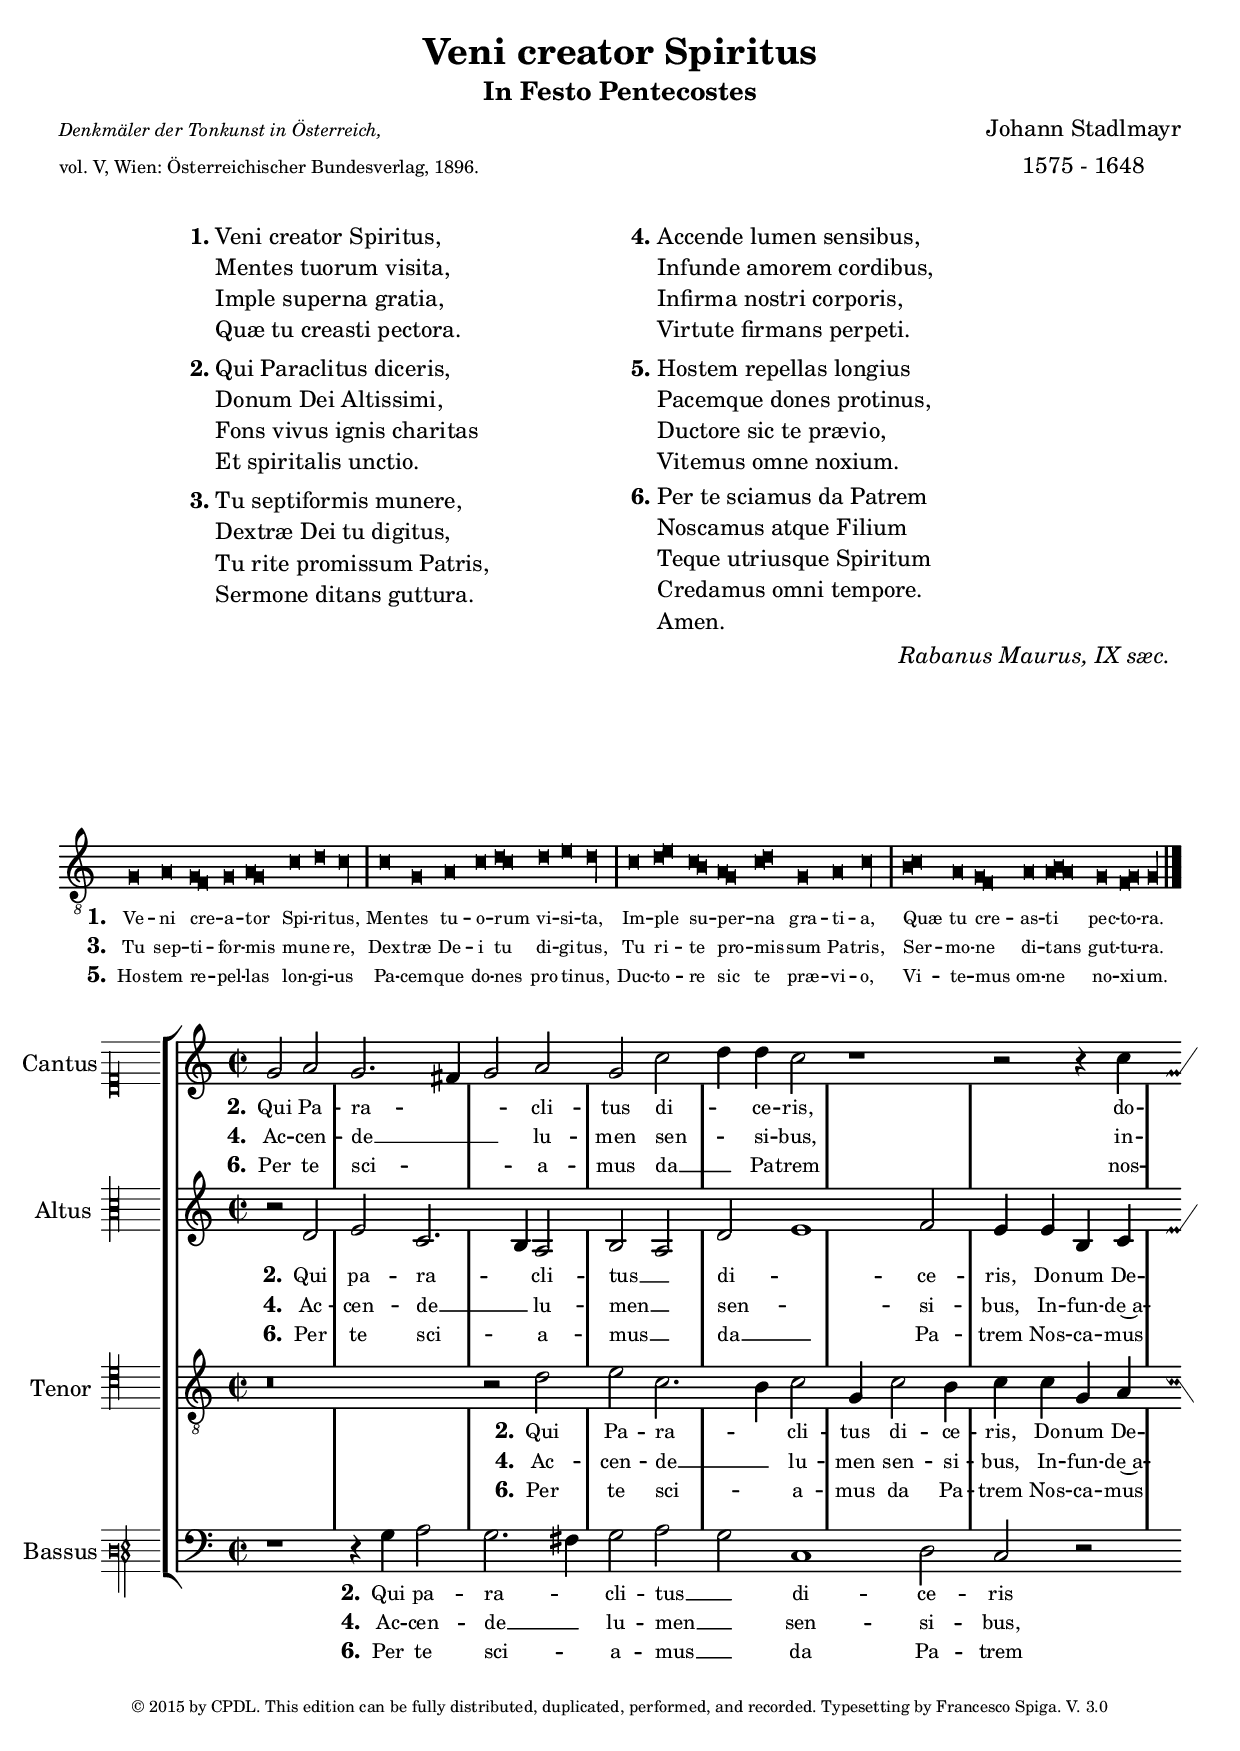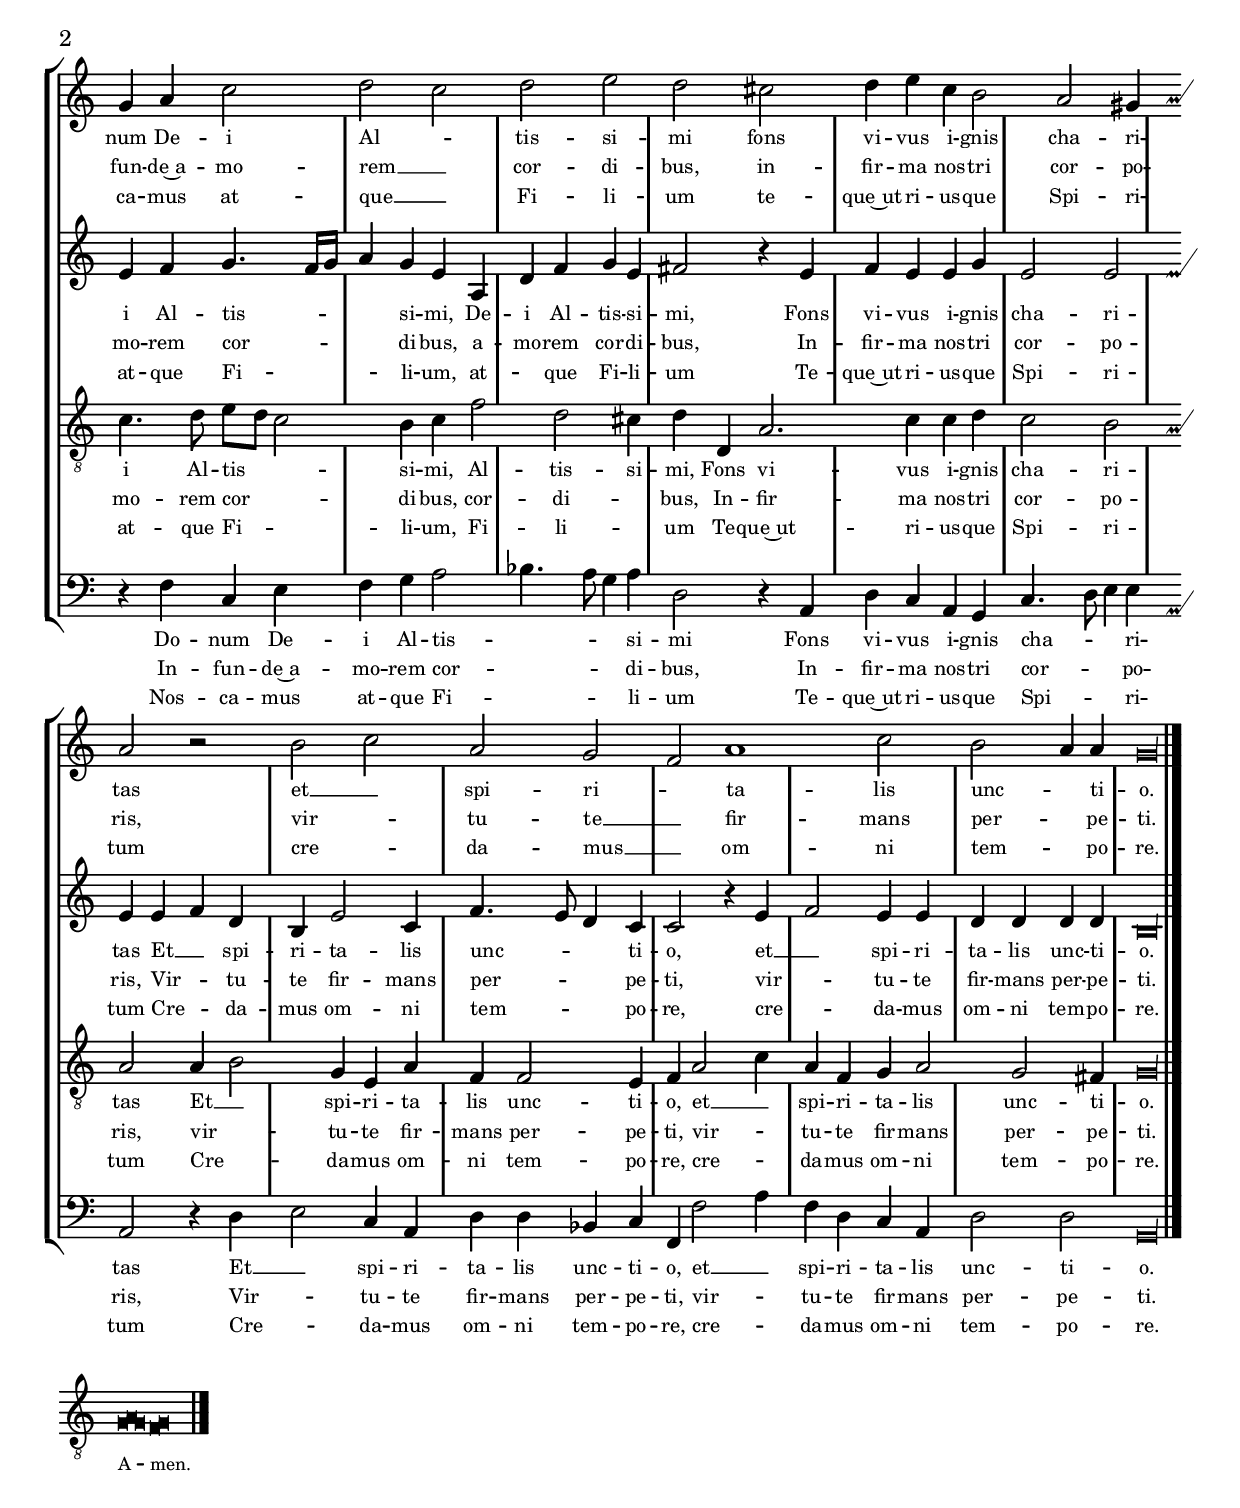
\version "2.18.2"
\include "gregorian.ly"

incipit =
#(define-music-function (parser location incipit-music) (ly:music?)
#{
\once \override Staff.InstrumentName.self-alignment-X = #RIGHT
\once \override Staff.InstrumentName.self-alignment-Y = ##f
\once \override Staff.InstrumentName.padding = #0.3
\once \override Staff.InstrumentName.stencil =
#(lambda (grob)
(let* ((instrument-name (ly:grob-property grob 'long-text)))
(set! (ly:grob-property grob 'long-text)
#{ \markup
\score
{
{ \context MensuralStaff \with {
instrumentName = #instrument-name
\remove "Time_signature_engraver"
} $incipit-music
}

\layout { $(ly:grob-layout grob)
line-width = \indent
indent =
% primitive-eval is probably easiest for
% escaping lexical closure and evaluating
% everything respective to (current-module).
#(primitive-eval
'(or (false-if-exception (- indent incipit-width))
(* 0.5 indent)))
ragged-right = ##f
ragged-last = ##f
system-count = #1 }
}
#})
(system-start-text::print grob)))
#}) 

global = {
  \set Score.skipBars = ##t

 
  \once \override Staff.Clef.full-size-change = ##t
  \set Staff.forceClef = ##t
  \key c \major
  \time 2/2
  \override Voice.NoteHead.style = #'default
  \override Voice.Rest.style = #'default

  % Setting printKeyCancellation back to #t must not
  % occur in the first bar after the incipit.  Dto. for forceClef.
  % Therefore, we need an extra \skip.
  \set Staff.printKeyCancellation = ##t
  \set Staff.forceClef = ##f
  
  \skip 1*20
 
  
  % let finis bar go through all staves
  \override Staff.BarLine.transparent = ##f

  % finis bar
  \bar "|." \stopStaff
}


melodia = \relative c' {  \override Voice.NoteHead.style = #'blackpetrucci
   \cadenzaOn
    \clef "G_8"
    g\breve a \[g\longa\melisma f\]\melismaEnd g\breve \[a\longa\melisma g\]\melismaEnd
    c\breve d  c\longa \bar "|"
    c\breve g a c \[d\longa\melisma c\]\melismaEnd d\breve e  d\longa \bar "|"
    c\breve \[d\melisma  e\]\melismaEnd \[c\longa\melisma  b\]\melismaEnd \[a\melisma  g\]\melismaEnd
    \[c\breve\melisma  d\]\melismaEnd g, a  c\longa \bar "|"
    \[b\breve\melisma  c\]\melismaEnd a \[g\longa\melisma  f\]\melismaEnd a\breve 
    \[a\melisma  b \pes a\longa\]\melismaEnd g\breve \[f\melisma  g\]\melismaEnd  g\longa \bar "|."
   
  
  
}

melodiab = \relative c' { \override Voice.NoteHead.style = #'blackpetrucci
   \cadenzaOn
    \clef "G_8"
    \[g\breve\melisma a g\longa\]\melismaEnd \[  f\breve\melisma   g \]\melismaEnd \bar "|."
   
}

testo = \lyricmode { \set stanza = "1." Ve -- ni cre -- a  -- tor Spi -- ri -- tus,
                     Men -- tes tu -- o -- rum vi -- si -- ta,
                     Im -- ple su -- per -- na gra -- ti -- a,
                     Quæ tu cre -- as -- ti pec -- to -- ra.
}


testoa = \lyricmode { \set stanza = "3." 
                     
                     Tu sep -- ti -- for -- mis mu -- ne -- re,
                     
                     Dex -- træ De -- i tu di -- gi -- tus,
                     Tu ri -- te pro -- mis -- sum Pa -- tris, 
                     Ser -- mo -- ne di -- tans gut -- tu -- ra.
}


testob = \lyricmode { \set stanza = "5." 
                     
                     Hos -- tem re -- pel -- las lon -- gi -- us
                     Pa -- cem -- que do -- nes pro -- ti -- nus,
                     Duc -- to -- re sic te præ -- vi -- o,
                     Vi -- te -- mus om -- ne no -- xi -- um.
}

amen = \lyricmode { A -- men.
}


discantusNotes = {
  \relative c'' {
    \set Staff.instrumentName = #"Cantus"
    \set Staff.midiInstrument = "trumpet"

   
    \clef "treble"
     \override NoteHead.style = #'baroque
    g2 a
    g2.( fis4
    g2) a
    g c2(
    d4) d c2
    r1
    r2 r4 c
    g a c2
    d( c)
    d e
    d cis
    d4 e c b2
    a2 gis4 \break
    a2 r2
    b( c) 
    a g(
    f) a1
    c2
    b( a4) a
    g\longa*1/4
    
     
  
  }
}

discantusLyrics = \lyricmode { 
  
\set stanza = "2."
  
Qui Pa -- ra -- cli -- tus di -- ce -- ris,
do -- num De -- i Al -- tis -- si -- mi
fons vi -- vus i -- gnis cha -- ri -- tas
et __ spi -- ri -- ta -- lis unc -- ti -- o.
  
 
}


discantusLyricsa = \lyricmode {
  
\set stanza = "4."
  
Ac -- cen -- de __ lu -- men sen -- si -- bus,
in -- fun -- de~a -- mo -- rem __ cor -- di -- bus,
in -- fir -- ma nos -- tri cor -- po -- ris,
vir -- tu -- te __ fir -- mans per -- pe -- ti.
 
}

discantusLyricsb = \lyricmode { 
  
\set stanza = "6."
  
Per te sci -- a -- mus da __ Pa -- trem
nos -- ca -- mus at -- que __ Fi -- li -- um
te -- que~ut -- ri -- us -- que Spi -- ri -- tum
cre -- da -- mus __ om -- ni tem -- po -- re.
 
}

altusNotes = {
  \relative c' {
    \set Staff.instrumentName = #"Altus "
    \set Staff.midiInstrument = "trumpet"
    
    \clef "treble"
     \override NoteHead.style = #'baroque
     
     r2 d
     e c2.(
     b4) a2
     b( a)
     d( e1)
     f2
     e4 e b c
     e f g4.( f16 g
     a4) g e a,
     d f g e
     fis2 r4 e
     f e e g
     e2 e
     e4 e(f) d
     b e2 c4
     f4.( e8 d4) c
     c2 r4 e(
     f2) e4 e
     d4 d d d
     b\longa*1/4
     
     
     
     
     
     
  
  }
}

altusLyrics = \lyricmode { \set stanza = "2."
  
Qui pa -- ra -- cli -- tus __ di -- ce -- ris,
Do -- num De -- i Al -- tis -- si -- mi, De -- i Al -- tis -- si -- mi,
Fons vi -- vus i -- gnis cha -- ri -- tas
Et __ spi -- ri -- ta -- lis unc -- ti -- o,
et __ spi -- ri -- ta -- lis unc -- ti -- o.
 
}

altusLyricsa = \lyricmode { \set stanza = "4."
  
Ac -- cen -- de __ lu -- men __ sen -- si -- bus,
In -- fun -- de~a -- mo -- rem cor -- di -- bus, a -- mo -- rem cor -- di -- bus,
In -- fir -- ma nos -- tri cor -- po -- ris,
Vir -- tu -- te fir -- mans per -- pe -- ti,
vir -- tu -- te fir -- mans per -- pe -- ti.
  
 
}

altusLyricsb = \lyricmode { \set stanza = "6."
  
Per te sci -- a -- mus __ da __ Pa -- trem
Nos -- ca -- mus at -- que Fi -- li -- um, at -- \skip 1 que Fi -- li -- um
Te -- que~ut -- ri -- us -- que Spi -- ri -- tum
Cre -- da -- mus om -- ni tem -- po -- re,
cre -- da -- mus om -- ni tem -- po -- re.
 
}

tenorNotes = {
  \relative c' {
    \set Staff.instrumentName = #"Tenor "
    \set Staff.midiInstrument = "trombone"

   
    \clef "G_8"
     \override NoteHead.style = #'baroque
   r\breve
   r2 d
   e c2.( b4)
   c2
   g4 c2 b4
   c4 c g a
   c4. d8 e( d c2)
   b4 c f2
   d2 cis4
   d d,
   a'2.
   c4 c d
   c2 b
   a2 a4( b2)
   g4 e a
   f4 f2 e4
   f4 a2( c4)
   a4 f g a2
   g fis4
   g\longa*1/4
   
   
   
    
    
    
  
  }
}

tenorLyrics = \lyricmode { \set stanza = "2."
  
Qui Pa -- ra -- cli -- tus di -- ce -- ris,
Do -- num De -- i Al -- tis -- si -- mi, Al -- tis -- si -- mi,
Fons vi -- vus i -- gnis cha -- ri -- tas
Et __ spi -- ri -- ta -- lis unc -- ti -- o,
et __ spi -- ri -- ta -- lis unc -- ti -- o.

}

tenorLyricsa = \lyricmode { \set stanza = "4."
  
Ac -- cen -- de __ lu -- men sen -- si -- bus,
In -- fun -- de~a -- mo -- rem cor -- di -- bus, cor -- di -- \skip 1 bus,
In -- fir -- ma nos -- tri cor -- po -- ris,
vir -- tu -- te fir -- mans per -- pe -- ti,
vir -- tu -- te fir -- mans per -- pe -- ti.

}


tenorLyricsb = \lyricmode { \set stanza = "6."
 
Per te sci -- a -- mus da Pa -- trem
Nos -- ca -- mus at -- que Fi -- li -- um, Fi -- li -- \skip 1 um
Te -- que~ut -- ri -- us -- que Spi -- ri -- tum
Cre -- da -- mus om -- ni tem -- po -- re,
cre -- da -- mus om -- ni tem -- po -- re.
                              

}


bassusNotes = {
  \relative c' {
    \set Staff.instrumentName = #"Bassus"
     \set Staff.midiInstrument = "trombone"
   
    \clef "bass"
    \override NoteHead.style = #'baroque
    r1
    r4 g4 a2
    g2.( fis4)
    g2 a(
    g) c,1
    d2
    c2 r2
    r4 f c e
    f g a2(
    bes4. a8 g4) a
    d,2 r4 a
    d c a g
    c4.( d8 e4) e
    a,2 r4 d(
    e2) c4 a
    d4 d bes c
    f, f'2( a4)
    f4 d c a
    d2 d
    g,\longa*1/4
    
   
   
  }
}

bassusLyrics = \lyricmode { \set stanza = "2."
  
Qui pa -- ra -- cli -- tus __ di -- ce -- ris
Do -- num De -- i Al -- tis -- si -- mi
Fons vi -- vus i -- gnis cha -- ri -- tas
Et __ spi -- ri -- ta -- lis unc -- ti -- o,
et __ spi -- ri -- ta -- lis unc -- ti -- o.
  
   
}


bassusLyricsa = \lyricmode { \set stanza = "4."
  
Ac -- cen -- de __ lu -- men __ sen -- si -- bus,
In -- fun -- de~a -- mo -- rem cor -- di -- bus,
In -- fir -- ma nos -- tri cor -- po -- ris,
Vir -- tu -- te fir -- mans per -- pe -- ti,
vir -- tu -- te fir -- mans per -- pe -- ti.
  
  
   
}


bassusLyricsb = \lyricmode { \set stanza = "6."
  
Per te sci -- a -- mus __ da Pa -- trem
Nos -- ca -- mus at -- que Fi -- li -- um
Te -- que~ut -- ri -- us -- que Spi -- ri -- tum
Cre -- da -- mus om -- ni tem -- po -- re,
cre -- da -- mus om -- ni tem -- po -- re.
   
}


incipitcantus=\new MensuralVoice = "incipitcantus" <<
s1
{ \relative c'' {
\clef "petrucci-c1"
\key a \minor
s1
  }
}
>>

incipitaltus=\new MensuralVoice = "incipitaltus" <<
s1

{ \relative c' {
\clef "petrucci-c3"
\key a \minor
s1
  }
}
>>

incipittenor=\new MensuralVoice = "incipittenor" <<
s1

{ \relative c' {
\clef "petrucci-c4"
\key a \minor
s1

  }
}
>>

incipitbassus=\new MensuralVoice = "incipitbassus" <<
s1

{ \relative c' {
\clef "petrucci-f3"
\key a \minor
s1

  }
}
>>

\book {



	
\header {
	title = "Veni creator Spiritus"
	subtitle = "In Festo Pentecostes"
	composer = \markup \center-column { "Johann Stadlmayr" "1575 - 1648" }
	poet =  \markup \tiny \left-column {  \line {  \italic "Denkmäler der Tonkunst in Österreich,"}  \line { "vol. V, Wien: Österreichischer Bundesverlag, 1896." }}
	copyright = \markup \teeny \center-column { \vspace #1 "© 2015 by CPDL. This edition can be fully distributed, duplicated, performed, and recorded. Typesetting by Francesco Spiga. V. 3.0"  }
}

\markup { \vspace #2
  \fill-line {
    \hspace #0.1 % sposta la colonna in avanti rispetto al margine sinistro;
     % può essere tolto se lo spazio nella pagina è stretto
     \column {
      \line { \bold "1."
  \column {
    
          "Veni creator Spiritus,"
          "Mentes tuorum visita,"
          "Imple superna gratia,"
          "Quæ tu creasti pectora."
  }
      }
      \combine \null \vspace #0.1 % aggiunge spazio verticale tra le strofe
      \line { \bold "2."
  \column {
    
          "Qui Paraclitus diceris,"
          "Donum Dei Altissimi,"
          "Fons vivus ignis charitas"
          "Et spiritalis unctio."
  }
      }
      
       \combine \null \vspace #0.1 % aggiunge spazio verticale tra le strofe
      \line { \bold "3."
  \column {
    
           "Tu septiformis munere,"
           "Dextræ Dei tu digitus,"
           "Tu rite promissum Patris," 
           "Sermone ditans guttura."
  }
      }
      
      
    }
    \hspace #0.1 % aggiunge spazio orizzontale tra le colonne;
    \column {
      \line { \bold "4."
  \column {
    
          "Accende lumen sensibus,"
          "Infunde amorem cordibus,"
          "Infirma nostri corporis,"
          "Virtute firmans perpeti."
          
  }
      }
      \combine \null \vspace #0.1 % aggiunge spazio verticale tra le strofe
      \line { \bold "5."
  \column {
    
           "Hostem repellas longius"
           "Pacemque dones protinus,"
           "Ductore sic te prævio,"
           "Vitemus omne noxium."
  }
      }
      
      
      \combine \null \vspace #0.1 % aggiunge spazio verticale tra le strofe
      \line { \bold "6."
  \column {
    
           "Per te sciamus da Patrem"
           "Noscamus atque Filium"
           "Teque utriusque Spiritum"
           "Credamus omni tempore." "Amen."
           
  }
      }
      
      
      \combine \null \vspace #0.1 % aggiunge spazio verticale tra le strofe
      \line { 
  \column {
    \italic  "                                          Rabanus Maurus, IX sæc."
    \vspace #5


  }
      }
      
      
    }
  \hspace #0.1 % dà ulteriore spazio sul margine destro;
  % può essere tolto se lo spazio nella pagina è stretto
  }
}


\score {
<<
\new Voice = "firmus" \melodia
\new Lyrics \lyricsto "firmus" \testo
\new Lyrics \lyricsto "firmus" \testoa
\new Lyrics \lyricsto "firmus" \testob

>>
\layout { ragged-last = ##f
        
    \context {
      \Lyrics
      % **** Prevents lyrics from running too close together
      \override LyricSpace #'minimum-distance = #0.6
      % **** Makes the text of lyrics a little smaller
      \override LyricText #'font-size = #-2
      % **** Moves lines of lyrics closer together
      \override VerticalAxisGroup #'minimum-Y-extent = #'(-1 . 1)
    }
    
     \context { \Voice
    \remove "Ligature_bracket_engraver"
      \consists "Mensural_ligature_engraver"
} 

\context { \Staff \omit TimeSignature }


 }
}

\score { 
  
<<
	\new StaffGroup = choirStaff 	<<
	  
		  \new Voice = "cantus" <<
		          \global
		           \set Staff.instrumentName =  #"Cantus"
		           \incipit \incipitcantus
		           \discantusNotes
		            >>
		               
		           \new Lyrics \lyricsto "cantus" { \discantusLyrics }
		           \new Lyrics \lyricsto "cantus" { \discantusLyricsa }
		           \new Lyrics \lyricsto "cantus" { \discantusLyricsb } 
		          
		        
		     
		  \new Voice = "altus" <<
		          \global
		           \set Staff.instrumentName = #"Altus  "
		           \incipit \incipitaltus
		           \altusNotes
		            >>
		               
		           \new Lyrics \lyricsto "altus" { \altusLyrics }
		           \new Lyrics \lyricsto "altus" { \altusLyricsa }
		           \new Lyrics \lyricsto "altus" { \altusLyricsb }
		        
		           
		  
		   \new Voice = "tenor" <<
		          \global
		           \set Staff.instrumentName =  #"Tenor  "
		           \incipit \incipittenor
		           \tenorNotes
		            >>
		               
		           \new Lyrics \lyricsto "tenor" { \tenorLyrics }
		           \new Lyrics \lyricsto "tenor" { \tenorLyricsa }
		           \new Lyrics \lyricsto "tenor" { \tenorLyricsb }
		          
		           
		           
		    \new Voice = "bass" <<
		          \global
		           \set Staff.instrumentName =  #"Bassus"
		           \incipit \incipitbassus
		           \bassusNotes
		            >>
		               
		           \new Lyrics \lyricsto "bass" { \bassusLyrics }
		           \new Lyrics \lyricsto "bass" { \bassusLyricsa }
		           \new Lyrics \lyricsto "bass" { \bassusLyricsb }
		         
		          
		
		  
	>>
         >>
  
  \midi { \context {
      \Score
      tempoWholesPerMinute = #(ly:make-moment 24 1)
    }
	}
  
  \layout { indent = 20.0
            ragged-last = ##f
    \context {
      \Score

      % no bars in staves
      \hide BarLine
      
    
    }
    
    \context {
      \Staff
      \consists Custos_engraver
      \override Custos #'style = #'mensural
      \consists "Horizontal_bracket_engraver"

    
    }
    
    \context {
      \Voice

      % no slurs
      \hide Slur

      % The command below can be commented out in
      % short scores, but especially for large scores you
      % will typically yield better line breaking and improve
      % overall spacing if you do not comment the command out.

      \remove "Forbid_line_break_engraver"
    }
    \context {
      \Lyrics
      % **** Prevents lyrics from running too close together
      \override LyricSpace #'minimum-distance = #0.6
      % **** Makes the text of lyrics a little smaller
      \override LyricText #'font-size = #-1
      % **** Moves lines of lyrics closer together
      \override VerticalAxisGroup #'minimum-Y-extent = #'(-1 . 1)
    }
  }
}

\score {
<<
\new Voice = "cantus" \melodiab

\new Lyrics \lyricsto "cantus" \amen
>>
\layout { ragged-last = ##t
        
    \context {
      \Lyrics
      % **** Prevents lyrics from running too close together
      \override LyricSpace #'minimum-distance = #0.6
      % **** Makes the text of lyrics a little smaller
      \override LyricText #'font-size = #-2
      % **** Moves lines of lyrics closer together
      \override VerticalAxisGroup #'minimum-Y-extent = #'(-1 . 1)
    }

 \context { \Voice
    \remove "Ligature_bracket_engraver"
      \consists "Mensural_ligature_engraver"
} 

\context { \Staff \omit TimeSignature }
}
}





}

